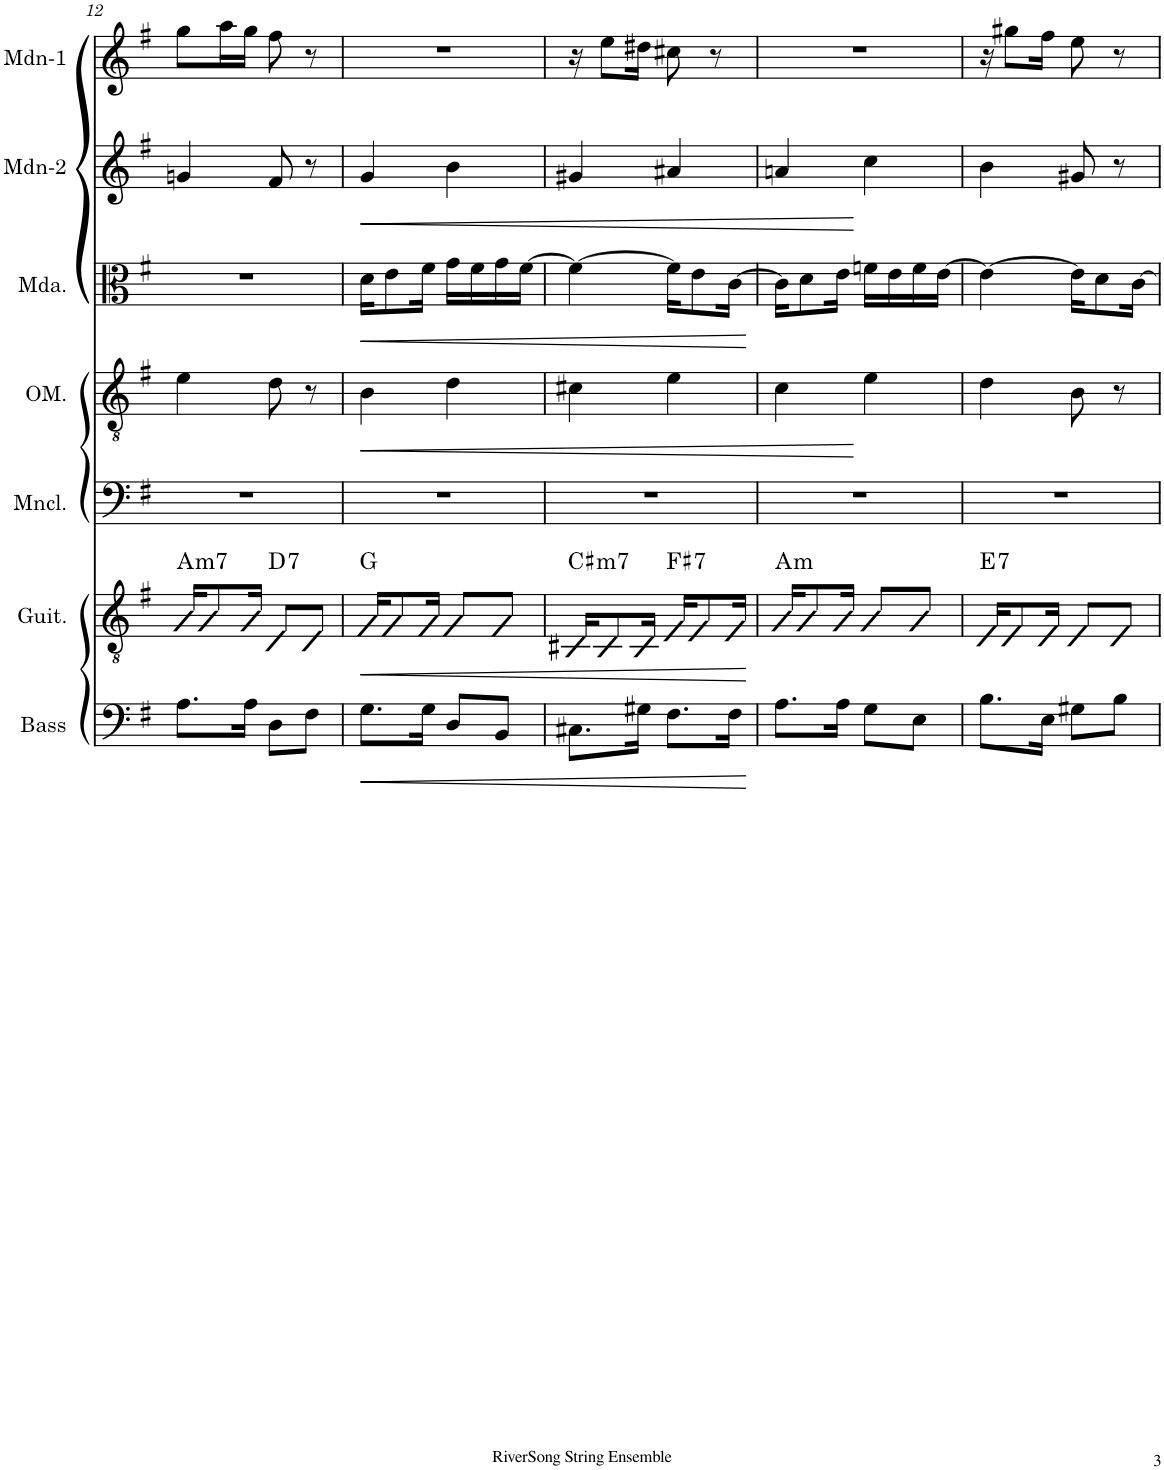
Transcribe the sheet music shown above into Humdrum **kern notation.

**kern	**dynam	**kern	**dynam	**harte	**kern	**kern	**dynam	**kern	**dynam	**kern	**dynam	**kern
*part7	*part7	*part6	*part6	*part6	*part5	*part4	*part4	*part3	*part3	*part2	*part2	*part1
*staff7	*staff7	*staff6	*staff6	*	*staff5	*staff4	*staff4	*staff3	*staff3	*staff2	*staff2	*staff1
*I"Acoustic Bass	*	*I"Acoustic Guitar	*	*	*I"Mandocello	*I"Octave Mandolin	*	*I"Mandola	*	*I"Mandolin-2	*	*I"Mandolin-1
*I'Bass	*	*I'Guit.	*	*	*I'Mncl.	*I'OM.	*	*I'Mda.	*	*I'Mdn-2	*	*I'Mdn-1
!!LO:PB:g=z
*clefF4	*	*clefGv2	*	*	*clefF4	*clefGv2	*	*clefC3	*	*clefG2	*	*clefG2
*Trd7c12	*	*	*	*	*	*	*	*	*	*	*	*
*k[f#]	*	*k[f#]	*	*	*k[f#]	*k[f#]	*	*k[f#]	*	*k[f#]	*	*k[f#]
*M2/4	*	*M2/4	*	*	*M2/4	*M2/4	*	*M2/4	*	*M2/4	*	*M2/4
=12	=12	=12	=12	=12	=12	=12	=12	=12	=12	=12	=12	=12
!	!	!	!	!LO:H:kt=m7	!	!	!	!	!	!	!	!
8.A\L	.	16A/KL	.	A:min7	2r	4e\	.	2r	.	4gn/	.	8gg\L
.	.	8A/	.	.	.	.	.	.	.	.	.	.
.	.	.	.	.	.	.	.	.	.	.	.	16aa\L
16A\Jk	.	16A/Jk	.	.	.	.	.	.	.	.	.	16gg\JJ
!	!	!	!	!LO:H:kt=7	!	!	!	!	!	!	!	!
8D\L	.	8D/L	.	D:7	.	8d\	.	.	.	8f#/	.	8ff#\
8F#\J	.	8D/J	.	.	.	8r	.	.	.	8r	.	8r
=13	=13	=13	=13	=13	=13	=13	=13	=13	=13	=13	=13	=13
!	!LO:HP:b	!	!LO:HP:b	!	!	!	!LO:HP:b	!	!LO:HP:b	!	!LO:HP:b	!
8.G\L	<	16G/KL	<	G:maj	2r	4B\	<	16d\KL	<	4g/	<	2r
.	.	8G/	.	.	.	.	.	8e\	.	.	.	.
16G\Jk	.	16G/Jk	.	.	.	.	.	16f#\Jk	.	.	.	.
8D/L	.	8G/L	.	.	.	4d\	.	16g\LL	.	4b\	.	.
.	.	.	.	.	.	.	.	16f#\	.	.	.	.
8BB/J	.	8G/J	.	.	.	.	.	16g\	.	.	.	.
.	.	.	.	.	.	.	.	[16f#\JJ	.	.	.	.
=14	=14	=14	=14	=14	=14	=14	=14	=14	=14	=14	=14	=14
!	!	!	!	!LO:H:kt=m7	!	!	!	!	!	!	!	!
8.C#X\L	.	16C#X/KL	.	C#:min7	2r	4c#X\	.	4f#\_	.	4g#X/	.	16r
.	.	8C#/	.	.	.	.	.	.	.	.	.	8ee\L
16G#X\Jk	.	16C#/Jk	.	.	.	.	.	.	.	.	.	16dd#X\Jk
!	!	!	!	!LO:H:kt=7	!	!	!	!	!	!	!	!
8.F#\L	.	16F#/KL	.	F#:7	.	4e\	.	16f#\KL]	.	4a#X/	.	8cc#X\
.	.	8F#/	.	.	.	.	.	8e\	.	.	.	.
.	.	.	.	.	.	.	.	.	.	.	.	8r
16F#\Jk	.	16F#/Jk	.	.	.	.	.	[16c\Jk	.	.	.	.
.	[	.	[	.	.	.	.	.	[	.	.	.
=15	=15	=15	=15	=15	=15	=15	=15	=15	=15	=15	=15	=15
!	!	!	!	!LO:H:kt=m	!	!	!	!	!	!	!	!
8.A\L	.	16A/KL	.	A:min	2r	4c\	.	16c\KL]	.	4an/	.	2r
.	.	8A/	.	.	.	.	.	8d\	.	.	.	.
16A\Jk	.	16A/Jk	.	.	.	.	.	16e\Jk	.	.	.	.
8G\L	.	8A/L	.	.	.	4e\	[	16fn\LL	.	4cc\	[	.
.	.	.	.	.	.	.	.	16e\	.	.	.	.
8E\J	.	8A/J	.	.	.	.	.	16f\	.	.	.	.
.	.	.	.	.	.	.	.	[16e\JJ	.	.	.	.
=16	=16	=16	=16	=16	=16	=16	=16	=16	=16	=16	=16	=16
!	!	!	!	!LO:H:kt=7	!	!	!	!	!	!	!	!
8.B\L	.	16E/KL	.	E:7	2r	4d\	.	4e\_	.	4b\	.	16r
.	.	8E/	.	.	.	.	.	.	.	.	.	8gg#X\L
16E\Jk	.	16E/Jk	.	.	.	.	.	.	.	.	.	16ff#\Jk
8G#X\L	.	8E/L	.	.	.	8B\	.	16e\KL]	.	8g#X/	.	8ee\
.	.	.	.	.	.	.	.	8d\	.	.	.	.
8B\J	.	8E/J	.	.	.	8r	.	.	.	8r	.	8r
.	.	.	.	.	.	.	.	[16c\Jk	.	.	.	.
=	=	=	=	=	=	=	=	=	=	=	=	=
*-	*-	*-	*-	*-	*-	*-	*-	*-	*-	*-	*-	*-
